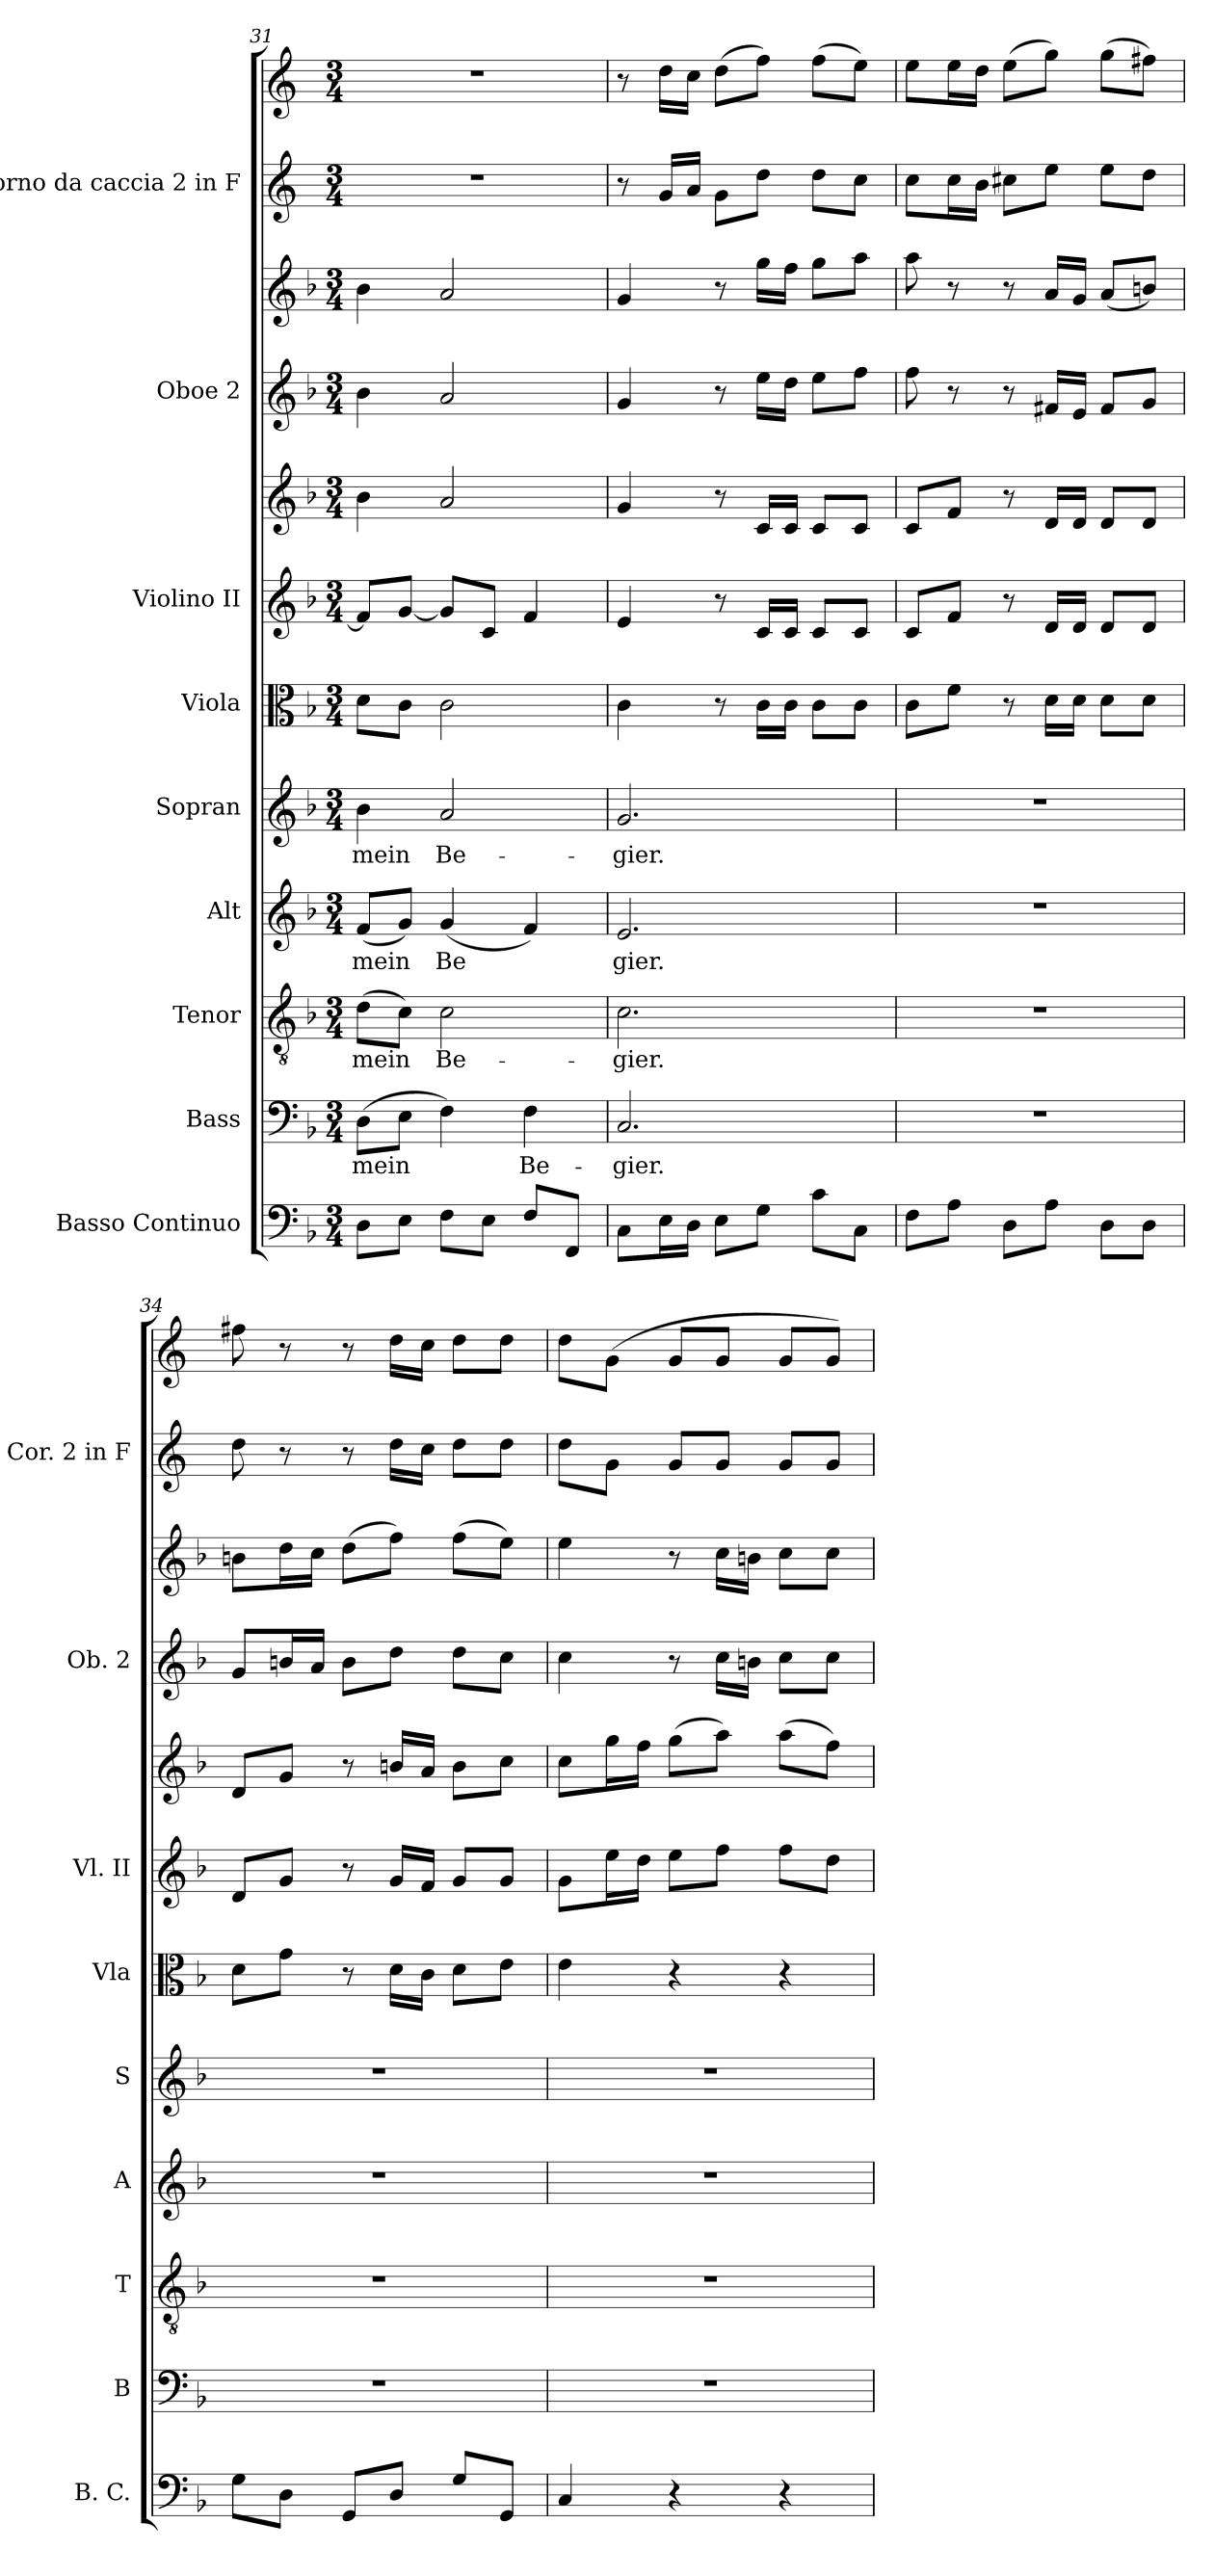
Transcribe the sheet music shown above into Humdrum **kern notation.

**kern	**kern	**text	**kern	**text	**kern	**text	**kern	**text	**kern	**kern	**kern	**kern	**kern	**kern	**kern
*part9	*part8	*part8	*part7	*part7	*part6	*part6	*part5	*part5	*part4	*part3	*part3	*part2	*part2	*part1	*part1
*staff12	*staff11	*staff11	*staff10	*staff10	*staff9	*staff9	*staff8	*staff8	*staff7	*staff6	*staff5	*staff4	*staff3	*staff2	*staff1
*I"Basso Continuo	*I"Bass	*	*I"Tenor	*	*I"Alt	*	*I"Sopran	*	*I"Viola	*I"Violino II	*	*I"Oboe 2	*	*I"Corno da caccia 2 in F	*
*I'B. C.	*I'B	*	*I'T	*	*I'A	*	*I'S	*	*I'Vla	*I'Vl. II	*	*I'Ob. 2	*	*I'Cor. 2 in F	*
!!LO:PB:g=z
*clefF4	*clefF4	*	*clefGv2	*	*clefG2	*	*clefG2	*	*clefC3	*clefG2	*clefG2	*clefG2	*clefG2	*clefG2	*clefG2
*	*	*	*	*	*	*	*	*	*	*	*	*	*	*ITrd4c7	*ITrd4c7
*k[b-]	*k[b-]	*	*k[b-]	*	*k[b-]	*	*k[b-]	*	*k[b-]	*k[b-]	*k[b-]	*k[b-]	*k[b-]	*k[b-]	*k[b-]
*M3/4	*M3/4	*	*M3/4	*	*M3/4	*	*M3/4	*	*M3/4	*M3/4	*M3/4	*M3/4	*M3/4	*M3/4	*M3/4
=31	=31	=31	=31	=31	=31	=31	=31	=31	=31	=31	=31	=31	=31	=31	=31
!	!	!LO:LY:b	!	!LO:LY:b	!	!LO:LY:b	!	!LO:LY:b	!	!	!	!	!	!	!
8D\L	(8D\L	mein	(8d\L	mein	(8f/L	mein	4b-\	mein	8d\L	8f/L]	4b-\	4b-\	4b-\	2.r	2.r
8E\J	8E\J	.	8c\J)	.	8g/J)	.	.	.	8c\J	[8g/J	.	.	.	.	.
!	!	!	!	!LO:LY:b	!	!LO:LY:b	!	!LO:LY:b	!	!	!	!	!	!	!
8F\L	4F\)	.	2c\	Be-	(4g/	Be	2a/	Be-	2c\	8g/L]	2a/	2a/	2a/	.	.
8E\J	.	.	.	.	.	.	.	.	.	8c/J	.	.	.	.	.
!	!	!LO:LY:b	!	!	!	!	!	!	!	!	!	!	!	!	!
8F/L	4F\	Be-	.	.	4f/)	.	.	.	.	4f/	.	.	.	.	.
8FF/J	.	.	.	.	.	.	.	.	.	.	.	.	.	.	.
=32	=32	=32	=32	=32	=32	=32	=32	=32	=32	=32	=32	=32	=32	=32	=32
!	!	!LO:LY:b	!	!LO:LY:b	!	!LO:LY:b	!	!LO:LY:b	!	!	!	!	!	!	!
8C\L	2.C/	gier.	2.c\	gier.	2.e/	gier.	2.g/	gier.	4c\	4e/	4g/	4g/	4g/	8r	8r
16E\L	.	.	.	.	.	.	.	.	.	.	.	.	.	16c/LL	16g\LL
16D\JJ	.	.	.	.	.	.	.	.	.	.	.	.	.	16d/JJ	16f\JJ
8E\L	.	.	.	.	.	.	.	.	8r	8r	8r	8r	8r	8c\L	(8g\L
8G\J	.	.	.	.	.	.	.	.	16c\LL	16c/LL	16c/LL	16ee\LL	16gg\LL	8g\J	8b-\J)
.	.	.	.	.	.	.	.	.	16c\JJ	16c/JJ	16c/JJ	16dd\JJ	16ff\JJ	.	.
8c\L	.	.	.	.	.	.	.	.	8c\L	8c/L	8c/L	8ee\L	8gg\L	8g\L	(8b-\L
8C\J	.	.	.	.	.	.	.	.	8c\J	8c/J	8c/J	8ff\J	8aa\J	8f\J	8a\J)
=33	=33	=33	=33	=33	=33	=33	=33	=33	=33	=33	=33	=33	=33	=33	=33
8F\L	2.r	.	2.r	.	2.r	.	2.r	.	8c\L	8c/L	8c/L	8ff\	8aa\	8f\L	8a\L
8A\J	.	.	.	.	.	.	.	.	8f\J	8f/J	8f/J	8r	8r	16f\L	16a\L
.	.	.	.	.	.	.	.	.	.	.	.	.	.	16e\JJ	16g\JJ
8D\L	.	.	.	.	.	.	.	.	8r	8r	8r	8r	8r	8f#X\L	(8a\L
8A\J	.	.	.	.	.	.	.	.	16d\LL	16d/LL	16d/LL	16f#X/LL	16a/LL	8a\J	8cc\J)
.	.	.	.	.	.	.	.	.	16d\JJ	16d/JJ	16d/JJ	16e/JJ	16g/JJ	.	.
8D\L	.	.	.	.	.	.	.	.	8d\L	8d/L	8d/L	8f#/L	(8a/L	8a\L	(8cc\L
8D\J	.	.	.	.	.	.	.	.	8d\J	8d/J	8d/J	8g/J	8bn/J)	8g\J	8bn\J)
=34	=34	=34	=34	=34	=34	=34	=34	=34	=34	=34	=34	=34	=34	=34	=34
8G\L	2.r	.	2.r	.	2.r	.	2.r	.	8d\L	8d/L	8d/L	8g/L	8bn\L	8g\	8bn\
8D\J	.	.	.	.	.	.	.	.	8g\J	8g/J	8g/J	16bn/L	16dd\L	8r	8r
.	.	.	.	.	.	.	.	.	.	.	.	16a/JJ	16cc\JJ	.	.
8GG/L	.	.	.	.	.	.	.	.	8r	8r	8r	8b\L	(8dd\L	8r	8r
8D/J	.	.	.	.	.	.	.	.	16d\LL	16g/LL	16bn/LL	8dd\J	8ff\J)	16g\LL	16g\LL
.	.	.	.	.	.	.	.	.	16c\JJ	16f/JJ	16a/JJ	.	.	16f\JJ	16f\JJ
8G/L	.	.	.	.	.	.	.	.	8d\L	8g/L	8b\L	8dd\L	(8ff\L	8g\L	8g\L
8GG/J	.	.	.	.	.	.	.	.	8e\J	8g/J	8cc\J	8cc\J	8ee\J)	8g\J	8g\J
!!LO:PB:g=z
=35	=35	=35	=35	=35	=35	=35	=35	=35	=35	=35	=35	=35	=35	=35	=35
4C/	2.r	.	2.r	.	2.r	.	2.r	.	4e\	8g\L	8cc\L	4cc\	4ee\	8g\L	8g\L
.	.	.	.	.	.	.	.	.	.	16ee\L	16gg\L	.	.	8c\J	(8c\J
.	.	.	.	.	.	.	.	.	.	16dd\JJ	16ff\JJ	.	.	.	.
4r	.	.	.	.	.	.	.	.	4r	8ee\L	(8gg\L	8r	8r	8c/L	8c/L
.	.	.	.	.	.	.	.	.	.	8ff\J	8aa\J)	16cc\LL	16cc\LL	8c/J	8c/J
.	.	.	.	.	.	.	.	.	.	.	.	16bn\JJ	16bn\JJ	.	.
4r	.	.	.	.	.	.	.	.	4r	8ff\L	(8aa\L	8cc\L	8cc\L	8c/L	8c/L
.	.	.	.	.	.	.	.	.	.	8dd\J	8ff\J)	8cc\J	8cc\J	8c/J	8c/J)
=	=	=	=	=	=	=	=	=	=	=	=	=	=	=	=
*-	*-	*-	*-	*-	*-	*-	*-	*-	*-	*-	*-	*-	*-	*-	*-
